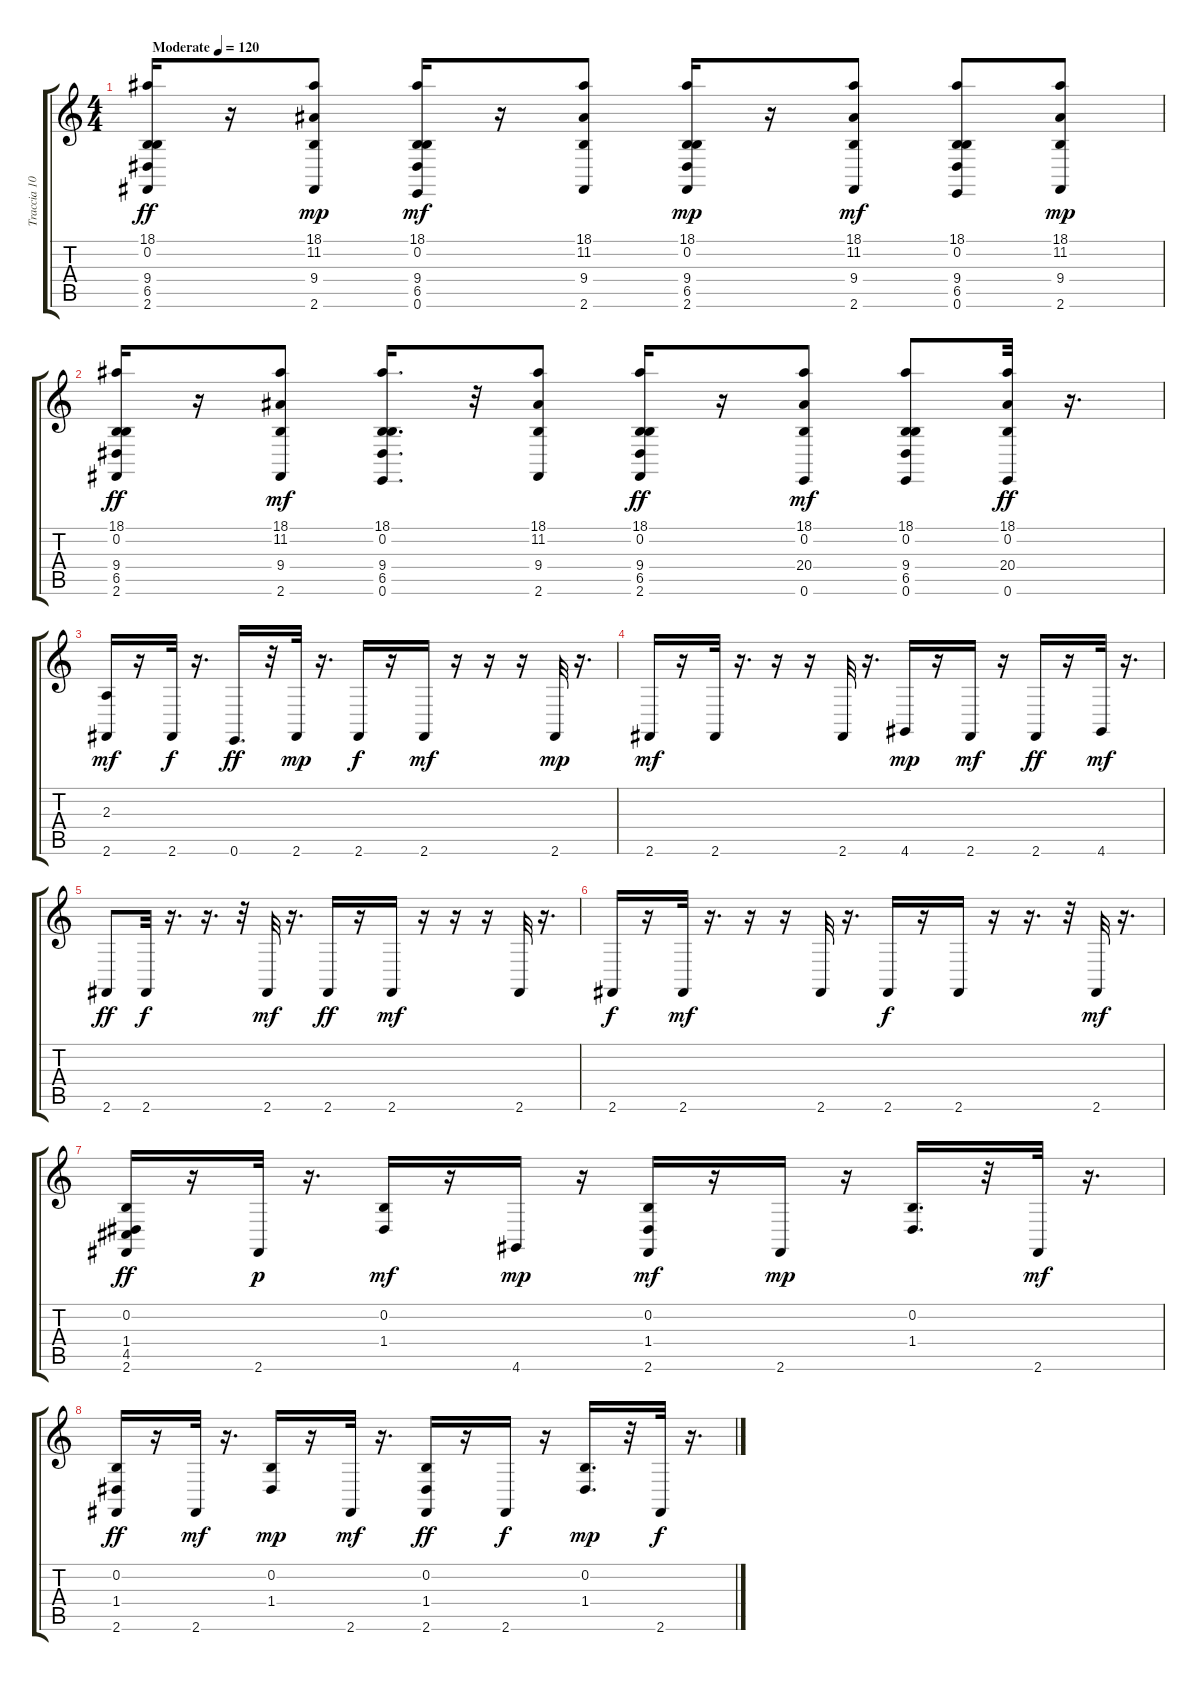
\track ("Traccia 10" "Traccia 10") {instrument acousticgrandpiano}
\staff {score tabs}
\tuning (E4 B3 G3 D3 A2 E2) {hide}
\ts (4 4)
\tempo (120 "Moderate")
\clef g2
\ks c
(18.1 0.2 9.4 6.5 2.6).16{dy ff instrument acousticgrandpiano} r.16 (18.1 11.2 9.4 2.6).8{dy mp} (18.1 0.2 9.4 6.5 0.6).16{dy mf} r.16 (18.1 11.2 9.4 2.6).8 (18.1 0.2 9.4 6.5 2.6).16{dy mp} r.16 (18.1 11.2 9.4 2.6).8{dy mf} (18.1 0.2 9.4 6.5 0.6).8 (18.1 11.2 9.4 2.6).8{dy mp} |
(18.1 0.2 9.4 6.5 2.6).16{dy ff} r.16 (18.1 11.2 9.4 2.6).8{dy mf} (18.1 0.2 9.4 6.5 0.6).16{d} r.32 (18.1 11.2 9.4 2.6).8 (18.1 0.2 9.4 6.5 2.6).16{dy ff} r.16 (18.1 0.2 20.4 0.6).8{dy mf} (18.1 0.2 9.4 6.5 0.6).8 (18.1 0.2 20.4 0.6).32{dy ff} r.16{d} |
(2.3 2.6).16{dy mf} r.16 2.6.32{dy f} r.16{d} 0.6.16{d dy ff} r.32 2.6.32{dy mp} r.16{d} 2.6.16{dy f} r.16 2.6.16{dy mf} r.16 r.16 r.16 2.6.32{dy mp} r.16{d} |
2.6.16{dy mf} r.16 2.6.32 r.16{d} r.16 r.16 2.6.32 r.16{d} 4.6.16{dy mp} r.16 2.6.16{dy mf} r.16 2.6.16{dy ff} r.16 4.6.32{dy mf} r.16{d} |
2.6.8{dy ff} 2.6.32{dy f} r.16{d} r.16{d} r.32 2.6.32{dy mf} r.16{d} 2.6.16{dy ff} r.16 2.6.16{dy mf} r.16 r.16 r.16 2.6.32 r.16{d} |
2.6.16{dy f} r.16 2.6.32{dy mf} r.16{d} r.16 r.16 2.6.32 r.16{d} 2.6.16{dy f} r.16 2.6.16 r.16 r.16{d} r.32 2.6.32{dy mf} r.16{d} |
(0.2 1.4 4.5 2.6).16{dy ff} r.16 2.6.32{dy p} r.16{d} (0.2 1.4).16{dy mf} r.16 4.6.16{dy mp} r.16 (0.2 1.4 2.6).16{dy mf} r.16 2.6.16{dy mp} r.16 (0.2 1.4).16{d} r.32 2.6.32{dy mf} r.16{d} |
(0.2 1.4 2.6).16{dy ff} r.16 2.6.32{dy mf} r.16{d} (0.2 1.4).16{dy mp} r.16 2.6.32{dy mf} r.16{d} (0.2 1.4 2.6).16{dy ff} r.16 2.6.16{dy f} r.16 (0.2 1.4).16{d dy mp} r.32 2.6.32{dy f} r.16{d}
